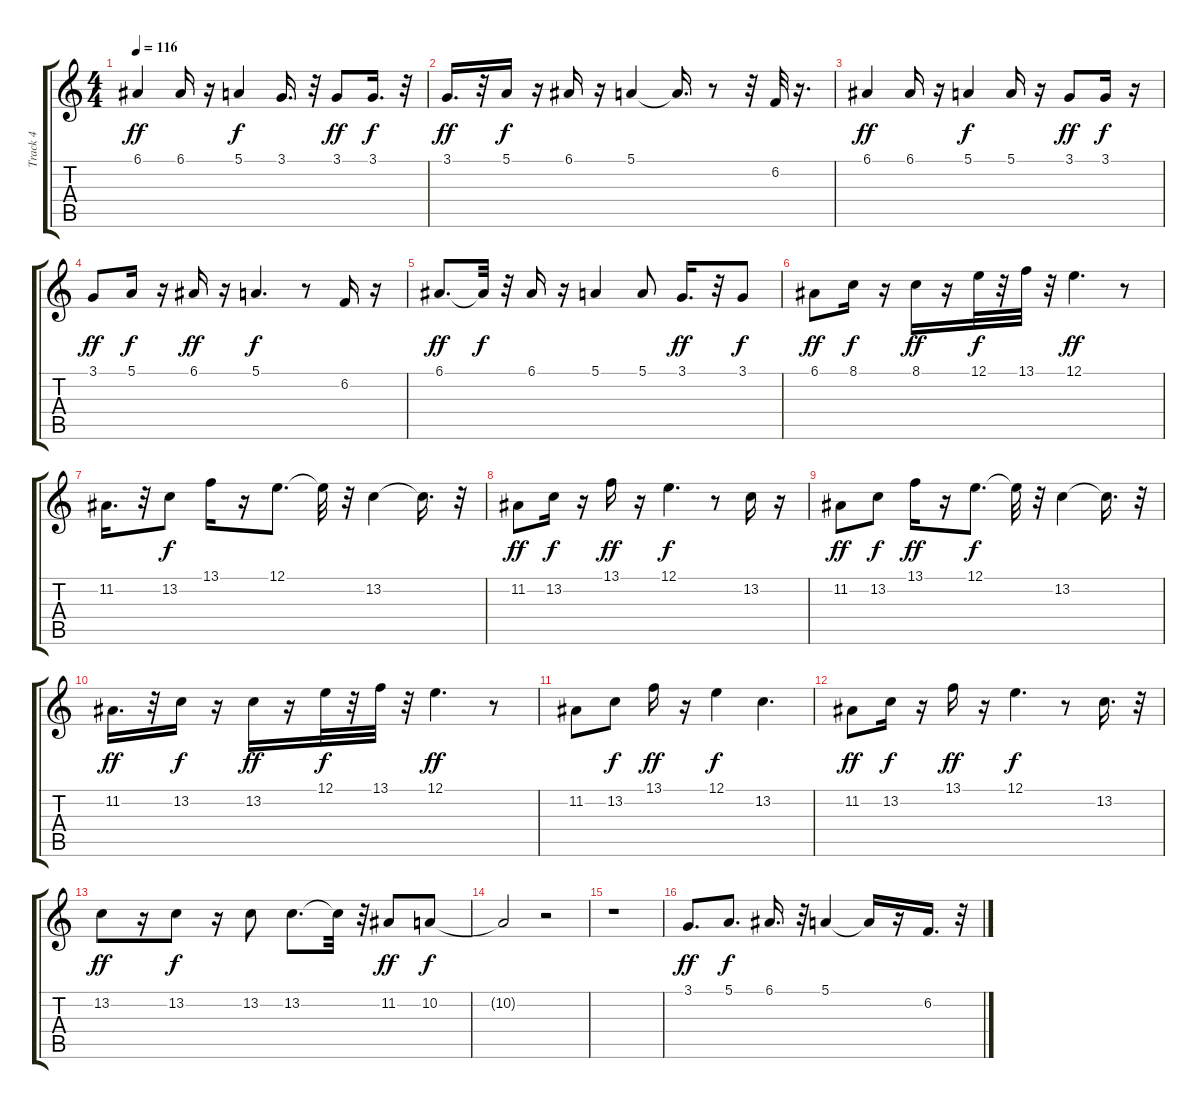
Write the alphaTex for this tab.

\track ("Track 4" "Track 4") {instrument oboe}
\staff {score tabs}
\tuning (E4 B3 G3 D3 A2 E2) {hide}
\ts (4 4)
\tempo 116
\clef g2
\ks c
6.1.4{dy ff} 6.1.16 r.16 5.1.4{dy f} 3.1.16{d} r.32 3.1.8{dy ff} 3.1.16{d dy f} r.32 |
3.1.16{d dy ff} r.32 5.1.16{dy f} r.16 6.1.16 r.16 5.1.4 5.1{t}.16{d} r.8 r.32 6.2.32 r.16{d} |
6.1.4{dy ff} 6.1.16 r.16 5.1.4{dy f} 5.1.16 r.16 3.1.8{dy ff} 3.1.16{dy f} r.16 |
3.1.8{dy ff} 5.1.16{dy f} r.16 6.1.16{dy ff} r.16 5.1.4{d dy f} r.8 6.2.16 r.16 |
6.1.8{d dy ff} 6.1{t}.32{dy f} r.32 6.1.16 r.16 5.1.4 5.1.8 3.1.16{d dy ff} r.32 3.1.8{dy f} |
6.1.8{dy ff} 8.1.16{dy f} r.16 8.1.16{dy ff} r.16 12.1.32{dy f} r.32 13.1.32 r.32 12.1.4{d dy ff} r.8 |
11.2.16{d} r.32 13.2.8{dy f} 13.1.16 r.16 12.1.8{d} 12.1{t}.32 r.32 13.2.4 13.2{t}.16{d} r.32 |
11.2.8{dy ff} 13.2.16{dy f} r.16 13.1.16{dy ff} r.16 12.1.4{d dy f} r.8 13.2.16 r.16 |
11.2.8{dy ff} 13.2.8{dy f} 13.1.16{dy ff} r.16 12.1.8{d dy f} 12.1{t}.32 r.32 13.2.4 13.2{t}.16{d} r.32 |
11.2.16{d dy ff} r.32 13.2.16{dy f} r.16 13.2.16{dy ff} r.16 12.1.32{dy f} r.32 13.1.32 r.32 12.1.4{d dy ff} r.8 |
11.2.8 13.2.8{dy f} 13.1.16{dy ff} r.16 12.1.4{dy f} 13.2.4{d} |
11.2.8{dy ff} 13.2.16{dy f} r.16 13.1.16{dy ff} r.16 12.1.4{d dy f} r.8 13.2.16{d} r.32 |
13.2.8{dy ff} r.16 13.2.8{dy f} r.16 13.2.8 13.2.8{d} 13.2{t}.32 r.32 11.2.8{dy ff} 10.2.8{dy f} |
10.2{t}.2 r.2 |
r.1 |
3.1.8{d dy ff} 5.1.8{d dy f} 6.1.16{d} r.32 5.1.4 5.1{t}.16 r.16 6.2.16{d} r.32
